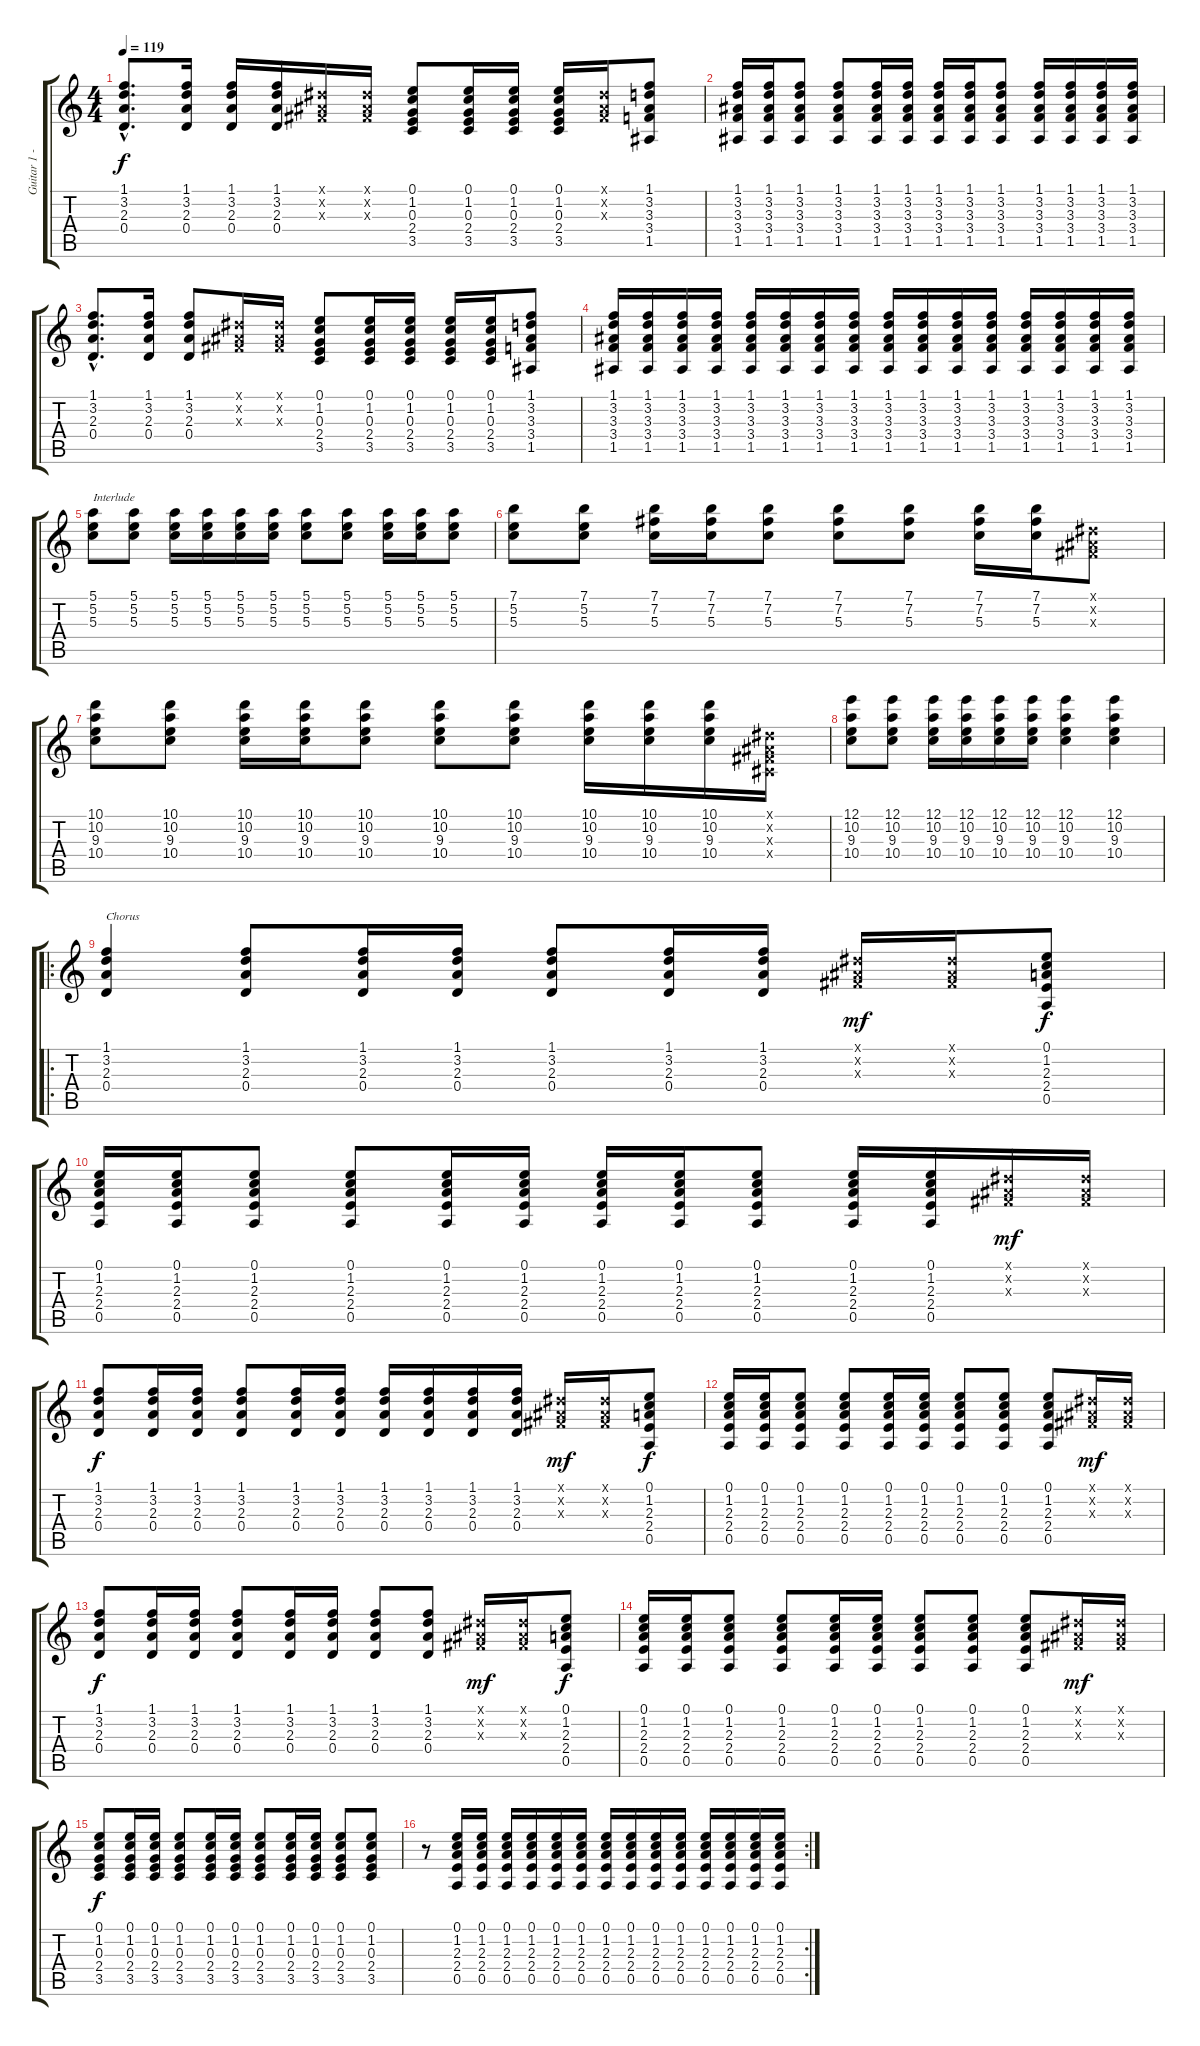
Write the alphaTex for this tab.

\track ("Guitar 1 - Acoustic " "Guitar 1 -") {instrument acousticguitarsteel}
\staff {score tabs}
\tuning (E4 B3 G3 D3 A2 E2) {hide}
\ts (4 4)
\tempo 119
\clef g2
\ks c
(1.1{hac} 3.2{hac} 2.3{hac} 0.4{hac}).8{d dy f} (1.1 3.2 2.3 0.4).16 (1.1 3.2 2.3 0.4).16 (1.1 3.2 2.3 0.4).16 (-1.1{x} -1.2{x} -1.3{x}).16 (-1.1{x} -1.2{x} -1.3{x}).16 (0.1 1.2 0.3 2.4 3.5).8 (0.1 1.2 0.3 2.4 3.5).16 (0.1 1.2 0.3 2.4 3.5).16 (0.1 1.2 0.3 2.4 3.5).16 (-1.1{x} -1.2{x} -1.3{x}).16 (1.1 3.2 3.3 3.4 1.5).8 |
(1.1 3.2 3.3 3.4 1.5).16 (1.1 3.2 3.3 3.4 1.5).16 (1.1 3.2 3.3 3.4 1.5).8 (1.1 3.2 3.3 3.4 1.5).8 (1.1 3.2 3.3 3.4 1.5).16 (1.1 3.2 3.3 3.4 1.5).16 (1.1 3.2 3.3 3.4 1.5).16 (1.1 3.2 3.3 3.4 1.5).16 (1.1 3.2 3.3 3.4 1.5).8 (1.1 3.2 3.3 3.4 1.5).16 (1.1 3.2 3.3 3.4 1.5).16 (1.1 3.2 3.3 3.4 1.5).16 (1.1 3.2 3.3 3.4 1.5).16 |
(1.1{hac} 3.2{hac} 2.3{hac} 0.4{hac}).8{d} (1.1 3.2 2.3 0.4).16 (1.1 3.2 2.3 0.4).8 (-1.1{x} -1.2{x} -1.3{x}).16 (-1.1{x} -1.2{x} -1.3{x}).16 (0.1 1.2 0.3 2.4 3.5).8 (0.1 1.2 0.3 2.4 3.5).16 (0.1 1.2 0.3 2.4 3.5).16 (0.1 1.2 0.3 2.4 3.5).16 (0.1 1.2 0.3 2.4 3.5).16 (1.1 3.2 3.3 3.4 1.5).8 |
(1.1 3.2 3.3 3.4 1.5).16 (1.1 3.2 3.3 3.4 1.5).16 (1.1 3.2 3.3 3.4 1.5).16 (1.1 3.2 3.3 3.4 1.5).16 (1.1 3.2 3.3 3.4 1.5).16 (1.1 3.2 3.3 3.4 1.5).16 (1.1 3.2 3.3 3.4 1.5).16 (1.1 3.2 3.3 3.4 1.5).16 (1.1 3.2 3.3 3.4 1.5).16 (1.1 3.2 3.3 3.4 1.5).16 (1.1 3.2 3.3 3.4 1.5).16 (1.1 3.2 3.3 3.4 1.5).16 (1.1 3.2 3.3 3.4 1.5).16 (1.1 3.2 3.3 3.4 1.5).16 (1.1 3.2 3.3 3.4 1.5).16 (1.1 3.2 3.3 3.4 1.5).16 |
(5.1 5.2 5.3).8{txt "Interlude"} (5.1 5.2 5.3).8 (5.1 5.2 5.3).16 (5.1 5.2 5.3).16 (5.1 5.2 5.3).16 (5.1 5.2 5.3).16 (5.1 5.2 5.3).8 (5.1 5.2 5.3).8 (5.1 5.2 5.3).16 (5.1 5.2 5.3).16 (5.1 5.2 5.3).8 |
(7.1 5.2 5.3).8 (7.1 5.2 5.3).8 (7.1 7.2 5.3).16 (7.1 7.2 5.3).16 (7.1 7.2 5.3).8 (7.1 7.2 5.3).8 (7.1 7.2 5.3).8 (7.1 7.2 5.3).16 (7.1 7.2 5.3).16 (-1.1{x} -1.2{x} -1.3{x}).8 |
(10.1 10.2 9.3 10.4).8 (10.1 10.2 9.3 10.4).8 (10.1 10.2 9.3 10.4).16 (10.1 10.2 9.3 10.4).16 (10.1 10.2 9.3 10.4).8 (10.1 10.2 9.3 10.4).8 (10.1 10.2 9.3 10.4).8 (10.1 10.2 9.3 10.4).16 (10.1 10.2 9.3 10.4).16 (10.1 10.2 9.3 10.4).16 (-1.1{x} -1.2{x} -1.3{x} -1.4{x}).16 |
(12.1 10.2 9.3 10.4).8 (12.1 10.2 9.3 10.4).8 (12.1 10.2 9.3 10.4).16 (12.1 10.2 9.3 10.4).16 (12.1 10.2 9.3 10.4).16 (12.1 10.2 9.3 10.4).16 (12.1 10.2 9.3 10.4).4 (12.1 10.2 9.3 10.4).4 |
\ro
(1.1 3.2 2.3 0.4).4{txt "Chorus"} (1.1 3.2 2.3 0.4).8 (1.1 3.2 2.3 0.4).16 (1.1 3.2 2.3 0.4).16 (1.1 3.2 2.3 0.4).8 (1.1 3.2 2.3 0.4).16 (1.1 3.2 2.3 0.4).16 (-1.1{x} -1.2{x} -1.3{x}).16{dy mf} (-1.1{x} -1.2{x} -1.3{x}).16 (0.1 1.2 2.3 2.4 0.5).8{dy f} |
(0.1 1.2 2.3 2.4 0.5).16 (0.1 1.2 2.3 2.4 0.5).16 (0.1 1.2 2.3 2.4 0.5).8 (0.1 1.2 2.3 2.4 0.5).8 (0.1 1.2 2.3 2.4 0.5).16 (0.1 1.2 2.3 2.4 0.5).16 (0.1 1.2 2.3 2.4 0.5).16 (0.1 1.2 2.3 2.4 0.5).16 (0.1 1.2 2.3 2.4 0.5).8 (0.1 1.2 2.3 2.4 0.5).16 (0.1 1.2 2.3 2.4 0.5).16 (-1.1{x} -1.2{x} -1.3{x}).16{dy mf} (-1.1{x} -1.2{x} -1.3{x}).16 |
(1.1 3.2 2.3 0.4).8{dy f} (1.1 3.2 2.3 0.4).16 (1.1 3.2 2.3 0.4).16 (1.1 3.2 2.3 0.4).8 (1.1 3.2 2.3 0.4).16 (1.1 3.2 2.3 0.4).16 (1.1 3.2 2.3 0.4).16 (1.1 3.2 2.3 0.4).16 (1.1 3.2 2.3 0.4).16 (1.1 3.2 2.3 0.4).16 (-1.1{x} -1.2{x} -1.3{x}).16{dy mf} (-1.1{x} -1.2{x} -1.3{x}).16 (0.1 1.2 2.3 2.4 0.5).8{dy f} |
(0.1 1.2 2.3 2.4 0.5).16 (0.1 1.2 2.3 2.4 0.5).16 (0.1 1.2 2.3 2.4 0.5).8 (0.1 1.2 2.3 2.4 0.5).8 (0.1 1.2 2.3 2.4 0.5).16 (0.1 1.2 2.3 2.4 0.5).16 (0.1 1.2 2.3 2.4 0.5).8 (0.1 1.2 2.3 2.4 0.5).8 (0.1 1.2 2.3 2.4 0.5).8 (-1.1{x} -1.2{x} -1.3{x}).16{dy mf} (-1.1{x} -1.2{x} -1.3{x}).16 |
(1.1 3.2 2.3 0.4).8{dy f} (1.1 3.2 2.3 0.4).16 (1.1 3.2 2.3 0.4).16 (1.1 3.2 2.3 0.4).8 (1.1 3.2 2.3 0.4).16 (1.1 3.2 2.3 0.4).16 (1.1 3.2 2.3 0.4).8 (1.1 3.2 2.3 0.4).8 (-1.1{x} -1.2{x} -1.3{x}).16{dy mf} (-1.1{x} -1.2{x} -1.3{x}).16 (0.1 1.2 2.3 2.4 0.5).8{dy f} |
(0.1 1.2 2.3 2.4 0.5).16 (0.1 1.2 2.3 2.4 0.5).16 (0.1 1.2 2.3 2.4 0.5).8 (0.1 1.2 2.3 2.4 0.5).8 (0.1 1.2 2.3 2.4 0.5).16 (0.1 1.2 2.3 2.4 0.5).16 (0.1 1.2 2.3 2.4 0.5).8 (0.1 1.2 2.3 2.4 0.5).8 (0.1 1.2 2.3 2.4 0.5).8 (-1.1{x} -1.2{x} -1.3{x}).16{dy mf} (-1.1{x} -1.2{x} -1.3{x}).16 |
(0.1 1.2 0.3 2.4 3.5).8{dy f} (0.1 1.2 0.3 2.4 3.5).16 (0.1 1.2 0.3 2.4 3.5).16 (0.1 1.2 0.3 2.4 3.5).8 (0.1 1.2 0.3 2.4 3.5).16 (0.1 1.2 0.3 2.4 3.5).16 (0.1 1.2 0.3 2.4 3.5).8 (0.1 1.2 0.3 2.4 3.5).16 (0.1 1.2 0.3 2.4 3.5).16 (0.1 1.2 0.3 2.4 3.5).8 (0.1 1.2 0.3 2.4 3.5).8 |
\rc 2
r.8 (0.1 1.2 2.3 2.4 0.5).16 (0.1 1.2 2.3 2.4 0.5).16 (0.1 1.2 2.3 2.4 0.5).16 (0.1 1.2 2.3 2.4 0.5).16 (0.1 1.2 2.3 2.4 0.5).16 (0.1 1.2 2.3 2.4 0.5).16 (0.1 1.2 2.3 2.4 0.5).16 (0.1 1.2 2.3 2.4 0.5).16 (0.1 1.2 2.3 2.4 0.5).16 (0.1 1.2 2.3 2.4 0.5).16 (0.1 1.2 2.3 2.4 0.5).16 (0.1 1.2 2.3 2.4 0.5).16 (0.1 1.2 2.3 2.4 0.5).16 (0.1 1.2 2.3 2.4 0.5).16
